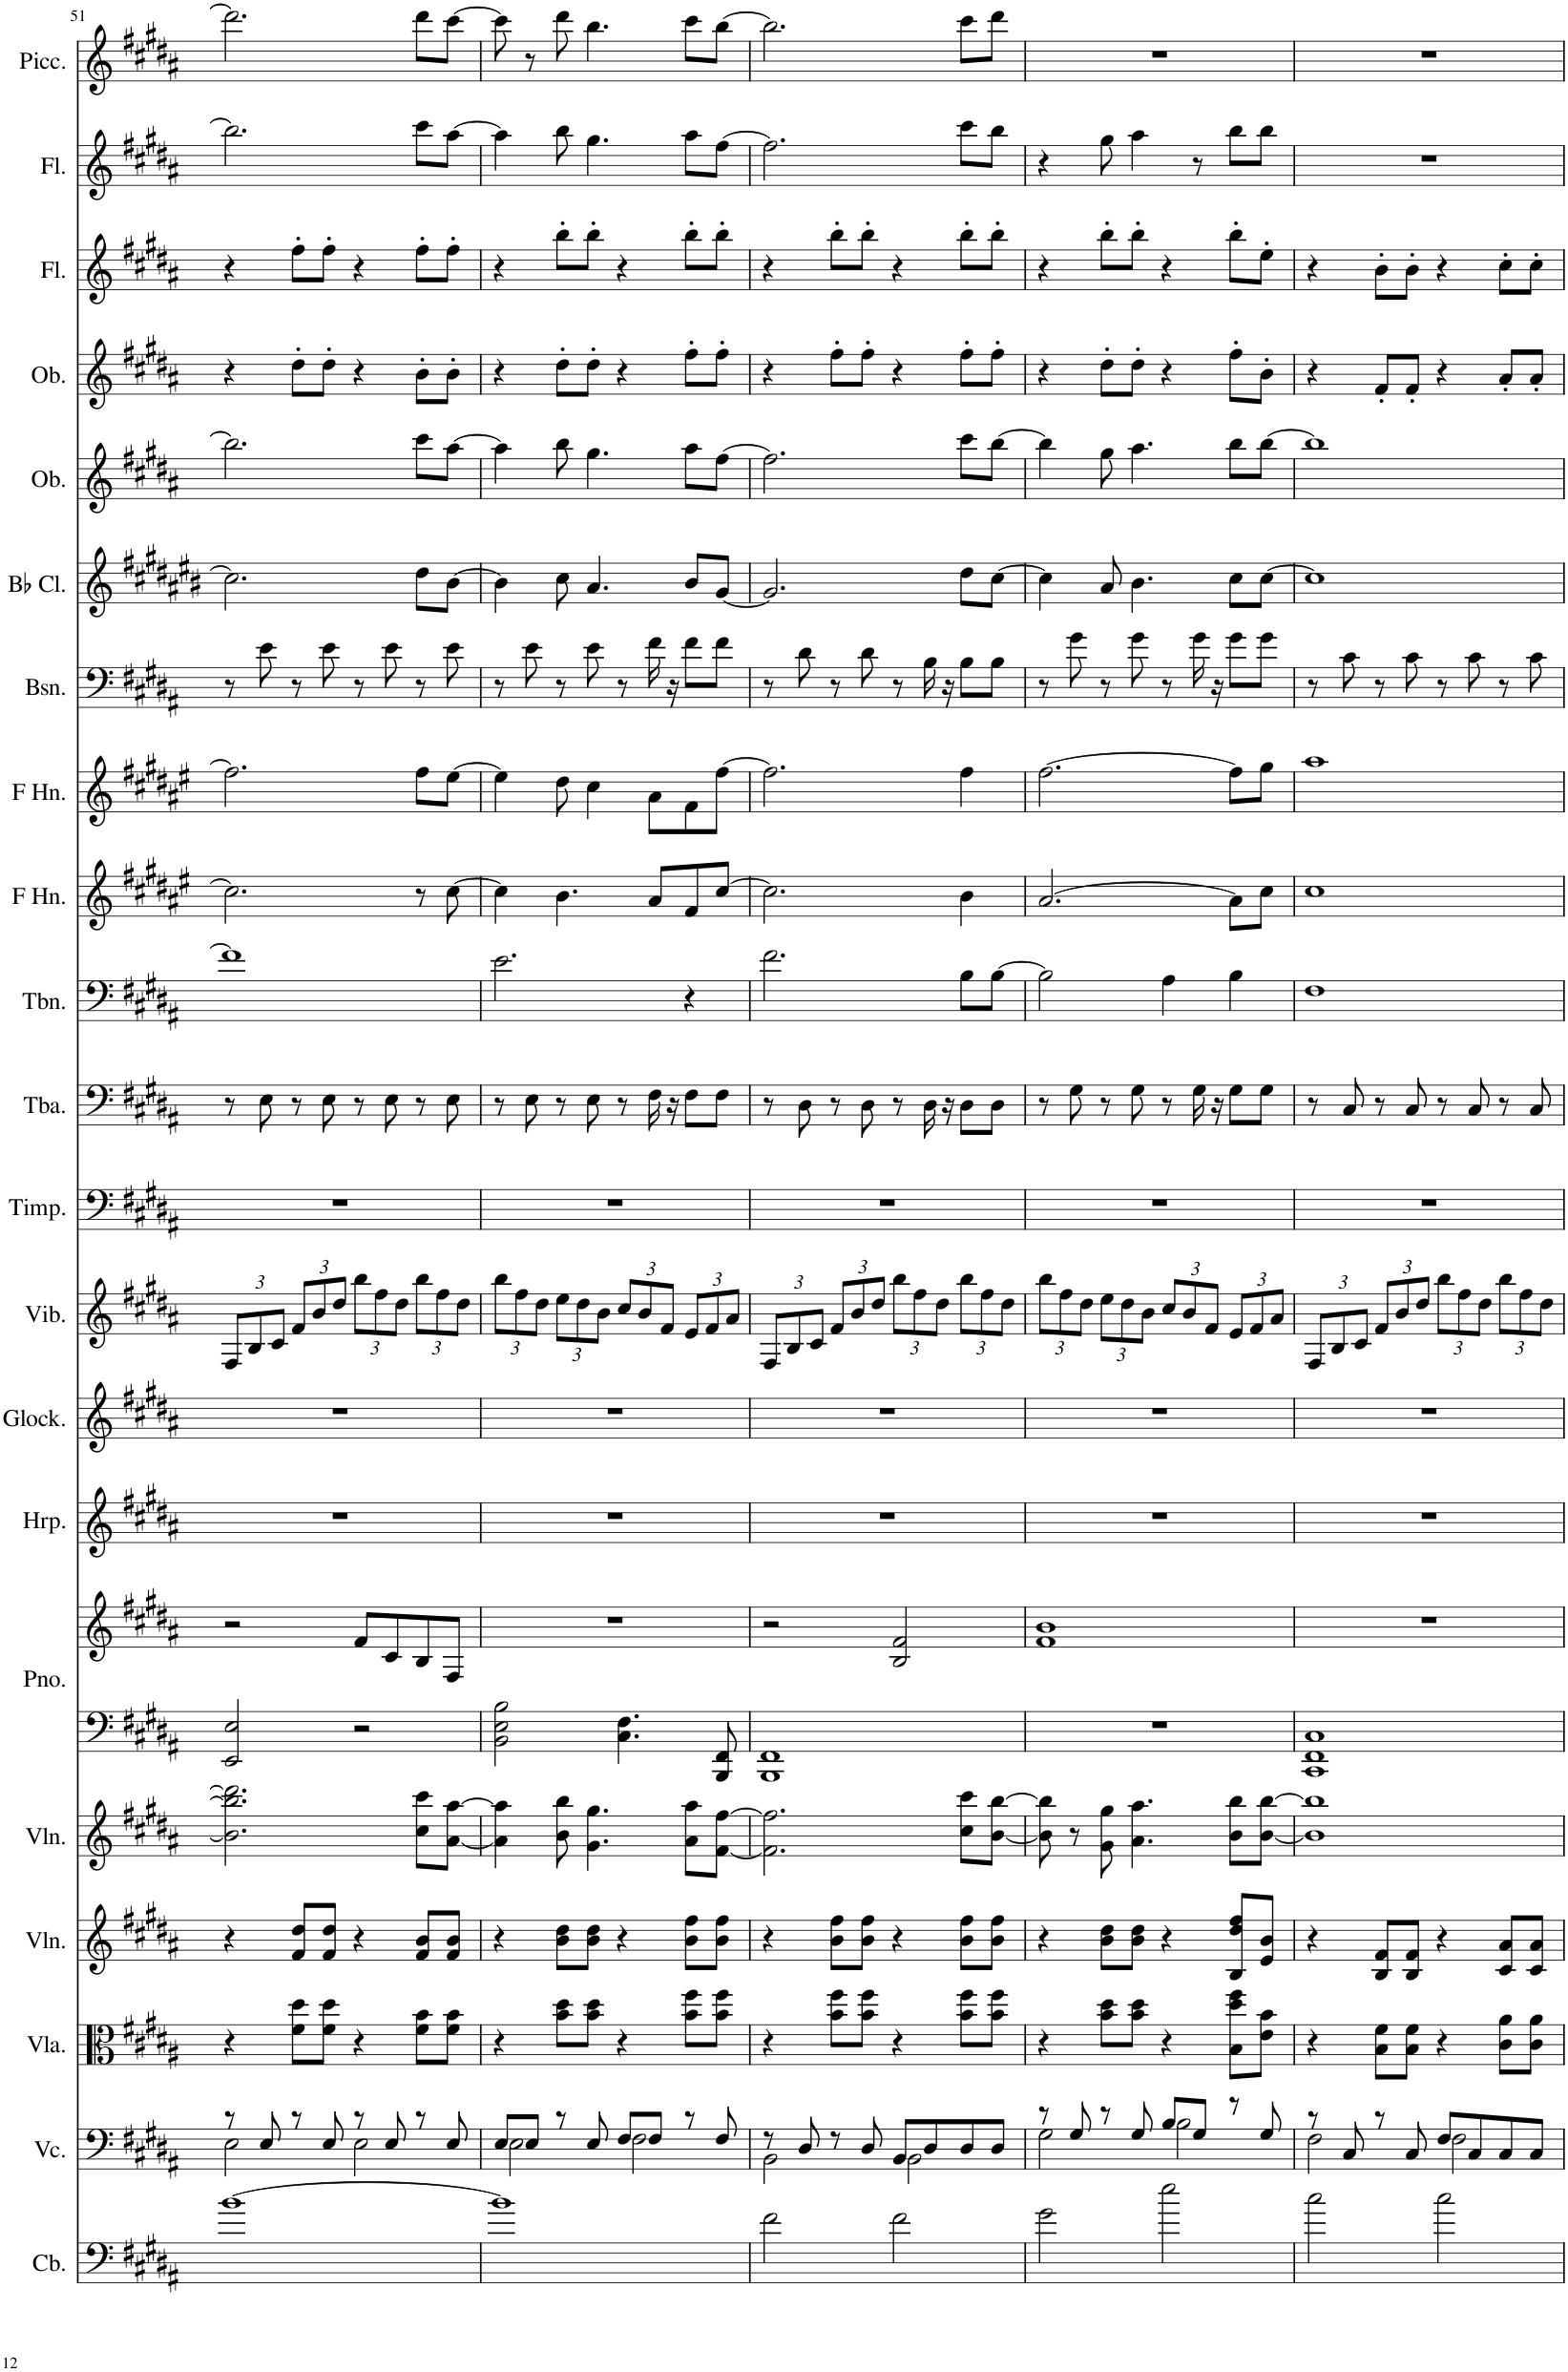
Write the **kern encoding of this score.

**kern	**kern	**kern	**kern	**kern	**kern	**kern	**kern	**kern	**kern	**kern	**kern	**kern	**kern	**kern	**kern	**kern	**kern	**kern	**kern	**kern	**kern
*part21	*part20	*part19	*part18	*part17	*part16	*part16	*part15	*part14	*part13	*part12	*part11	*part10	*part9	*part8	*part7	*part6	*part5	*part4	*part3	*part2	*part1
*staff22	*staff21	*staff20	*staff19	*staff18	*staff17	*staff16	*staff15	*staff14	*staff13	*staff12	*staff11	*staff10	*staff9	*staff8	*staff7	*staff6	*staff5	*staff4	*staff3	*staff2	*staff1
*I"Contrabass	*I"Violoncello	*I"Viola	*I"Violin	*I"Violin	*I"Piano	*	*I"Harp	*I"Glockenspiel	*I"Vibraphone	*I"Timpani	*I"Tuba	*I"Trombone	*I"Horn in F	*I"Horn in F	*I"Bassoon	*I"Bb Clarinet	*I"Oboe	*I"Oboe	*I"Flute	*I"Flute	*I"Piccolo
*I'Cb.	*I'Vc.	*I'Vla.	*I'Vln.	*I'Vln.	*I'Pno.	*	*I'Hrp.	*I'Glock.	*I'Vib.	*I'Timp.	*I'Tba.	*I'Tbn.	*	*	*I'Bsn.	*I'Bb Cl.	*I'Ob.	*I'Ob.	*I'Fl.	*I'Fl.	*I'Picc.
!!LO:PB:g=z
*clefF4	*clefF4	*clefC3	*clefG2	*clefG2	*clefF4	*clefG2	*clefG2	*clefG2	*clefG2	*clefF4	*clefF4	*clefF4	*clefG2	*clefG2	*clefF4	*clefG2	*clefG2	*clefG2	*clefG2	*clefG2	*clefG2
*Trd7c12	*	*	*	*	*	*	*	*Trd-14c-24	*	*	*	*	*Trd4c7	*Trd4c7	*	*Trd1c2	*	*	*	*	*Trd-7c-12
*k[f#c#g#d#a#]	*k[f#c#g#d#a#]	*k[f#c#g#d#a#]	*k[f#c#g#d#a#]	*k[f#c#g#d#a#]	*k[f#c#g#d#a#]	*k[f#c#g#d#a#]	*k[f#c#g#d#a#]	*k[f#c#g#d#a#]	*k[f#c#g#d#a#]	*k[f#c#g#d#a#]	*k[f#c#g#d#a#]	*k[f#c#g#d#a#]	*k[f#c#g#d#a#e#]	*k[f#c#g#d#a#e#]	*k[f#c#g#d#a#]	*k[f#c#g#d#a#e#b#]	*k[f#c#g#d#a#]	*k[f#c#g#d#a#]	*k[f#c#g#d#a#]	*k[f#c#g#d#a#]	*k[f#c#g#d#a#]
*M4/4	*M4/4	*M4/4	*M4/4	*M4/4	*M4/4	*M4/4	*M4/4	*M4/4	*M4/4	*M4/4	*M4/4	*M4/4	*M4/4	*M4/4	*M4/4	*M4/4	*M4/4	*M4/4	*M4/4	*M4/4	*M4/4
=51	=51	=51	=51	=51	=51	=51	=51	=51	=51	=51	=51	=51	=51	=51	=51	=51	=51	=51	=51	=51	=51
*	*^	*	*	*	*	*	*	*	*	*	*	*	*	*	*	*	*	*	*	*	*
*	*	*	*	*	*	*	*	*	*	*Xbrackettup	*	*	*	*	*	*	*	*	*	*	*	*
[1b	8r	2E\	4r	4r	2.b\] 2.bb\] 2.ddd#\]	2EE/ 2E/	2r	1r	1r	12F#/L	1r	8r	1f#]	2.cc#\]	2.ff#\]	8r	2.cc#\]	2.bb\]	4r	4r	2.bb\]	2.ddd#\]
.	.	.	.	.	.	.	.	.	.	12B/	.	.	.	.	.	.	.	.	.	.	.	.
.	8E/	.	.	.	.	.	.	.	.	.	.	8E\	.	.	.	8e\	.	.	.	.	.	.
.	.	.	.	.	.	.	.	.	.	12c#/J	.	.	.	.	.	.	.	.	.	.	.	.
.	8r	.	8f#\ 8dd#\L	8f#/ 8dd#/L	.	.	.	.	.	12f#/L	.	8r	.	.	.	8r	.	.	8dd#'\L	8ff#'\L	.	.
.	.	.	.	.	.	.	.	.	.	12b/	.	.	.	.	.	.	.	.	.	.	.	.
.	8E/	.	8f#\ 8dd#\J	8f#/ 8dd#/J	.	.	.	.	.	.	.	8E\	.	.	.	8e\	.	.	8dd#'\J	8ff#'\J	.	.
.	.	.	.	.	.	.	.	.	.	12dd#/J	.	.	.	.	.	.	.	.	.	.	.	.
.	8r	2E\	4r	4r	.	2r	8f#/L	.	.	12bb\L	.	8r	.	.	.	8r	.	.	4r	4r	.	.
.	.	.	.	.	.	.	.	.	.	12ff#\	.	.	.	.	.	.	.	.	.	.	.	.
.	8E/	.	.	.	.	.	8c#/	.	.	.	.	8E\	.	.	.	8e\	.	.	.	.	.	.
.	.	.	.	.	.	.	.	.	.	12dd#\J	.	.	.	.	.	.	.	.	.	.	.	.
.	8r	.	8f#\ 8b\L	8f#/ 8b/L	8cc#\ 8ccc#\L	.	8B/	.	.	12bb\L	.	8r	.	8r	8ff#\L	8r	8dd#\L	8ccc#\L	8b'\L	8ff#'\L	8ccc#\L	8ddd#\L
.	.	.	.	.	.	.	.	.	.	12ff#\	.	.	.	.	.	.	.	.	.	.	.	.
.	8E/	.	8f#\ 8b\J	8f#/ 8b/J	[8a#\ [8aa#\J	.	8F#/J	.	.	.	.	8E\	.	[8cc#\	[8ee#\J	8e\	[8b#\J	[8aa#\J	8b'\J	8ff#'\J	[8aa#\J	[8ccc#\J
.	.	.	.	.	.	.	.	.	.	12dd#\J	.	.	.	.	.	.	.	.	.	.	.	.
=52	=52	=52	=52	=52	=52	=52	=52	=52	=52	=52	=52	=52	=52	=52	=52	=52	=52	=52	=52	=52	=52	=52
1b]	8E/L	2E\	4r	4r	4a#\] 4aa#\]	2BB\ 2E\ 2B\	1r	1r	1r	12bb\L	1r	8r	2.e\	4cc#\]	4ee#\]	8r	4b#\]	4aa#\]	4r	4r	4aa#\]	8ccc#\]
.	.	.	.	.	.	.	.	.	.	12ff#\	.	.	.	.	.	.	.	.	.	.	.	.
.	8E/J	.	.	.	.	.	.	.	.	.	.	8E\	.	.	.	8e\	.	.	.	.	.	8r
.	.	.	.	.	.	.	.	.	.	12dd#\J	.	.	.	.	.	.	.	.	.	.	.	.
.	8r	.	8b\ 8dd#\L	8b\ 8dd#\L	8b\ 8bb\	.	.	.	.	12ee\L	.	8r	.	4.b\	8dd#\	8r	8cc#\	8bb\	8dd#'\L	8bb'\L	8bb\	8ddd#\
.	.	.	.	.	.	.	.	.	.	12dd#\	.	.	.	.	.	.	.	.	.	.	.	.
.	8E/	.	8b\ 8dd#\J	8b\ 8dd#\J	4.g#\ 4.gg#\	.	.	.	.	.	.	8E\	.	.	4cc#\	8e\	4.a#/	4.gg#\	8dd#'\J	8bb'\J	4.gg#\	4.bb\
.	.	.	.	.	.	.	.	.	.	12b\J	.	.	.	.	.	.	.	.	.	.	.	.
.	8F#/L	2F#\	4r	4r	.	4.C#\ 4.F#\	.	.	.	12cc#/L	.	8r	.	.	.	8r	.	.	4r	4r	.	.
.	.	.	.	.	.	.	.	.	.	12b/	.	.	.	.	.	.	.	.	.	.	.	.
.	8F#/J	.	.	.	.	.	.	.	.	.	.	16F#\	.	8a#/L	8a#\L	16f#\	.	.	.	.	.	.
.	.	.	.	.	.	.	.	.	.	12f#/J	.	.	.	.	.	.	.	.	.	.	.	.
.	.	.	.	.	.	.	.	.	.	.	.	16r	.	.	.	16r	.	.	.	.	.	.
.	8r	.	8b\ 8ff#\L	8b\ 8ff#\L	8a#\ 8aa#\L	.	.	.	.	12e/L	.	8F#\L	4r	8f#/	8f#\	8f#\L	8b#/L	8aa#\L	8ff#'\L	8bb'\L	8aa#\L	8ccc#\L
.	.	.	.	.	.	.	.	.	.	12f#/	.	.	.	.	.	.	.	.	.	.	.	.
.	8F#/	.	8b\ 8ff#\J	8b\ 8ff#\J	[8f#\ [8ff#\J	8BBB/ 8FF#/	.	.	.	.	.	8F#\J	.	[8cc#/J	[8ff#\J	8f#\J	[8g#/J	[8ff#\J	8ff#'\J	8bb'\J	[8ff#\J	[8bb\J
.	.	.	.	.	.	.	.	.	.	12a#/J	.	.	.	.	.	.	.	.	.	.	.	.
=53	=53	=53	=53	=53	=53	=53	=53	=53	=53	=53	=53	=53	=53	=53	=53	=53	=53	=53	=53	=53	=53	=53
2f#\	8r	2BB\	4r	4r	2.f#\] 2.ff#\]	1BBB 1FF#	2r	1r	1r	12F#/L	1r	8r	2.f#\	2.cc#\]	2.ff#\]	8r	2.g#/]	2.ff#\]	4r	4r	2.ff#\]	2.bb\]
.	.	.	.	.	.	.	.	.	.	12B/	.	.	.	.	.	.	.	.	.	.	.	.
.	8D#/	.	.	.	.	.	.	.	.	.	.	8D#\	.	.	.	8d#\	.	.	.	.	.	.
.	.	.	.	.	.	.	.	.	.	12c#/J	.	.	.	.	.	.	.	.	.	.	.	.
.	8r	.	8b\ 8ff#\L	8b\ 8ff#\L	.	.	.	.	.	12f#/L	.	8r	.	.	.	8r	.	.	8ff#'\L	8bb'\L	.	.
.	.	.	.	.	.	.	.	.	.	12b/	.	.	.	.	.	.	.	.	.	.	.	.
.	8D#/	.	8b\ 8ff#\J	8b\ 8ff#\J	.	.	.	.	.	.	.	8D#\	.	.	.	8d#\	.	.	8ff#'\J	8bb'\J	.	.
.	.	.	.	.	.	.	.	.	.	12dd#/J	.	.	.	.	.	.	.	.	.	.	.	.
2f#\	8BB/L	2BB\	4r	4r	.	.	2B/ 2f#/	.	.	12bb\L	.	8r	.	.	.	8r	.	.	4r	4r	.	.
.	.	.	.	.	.	.	.	.	.	12ff#\	.	.	.	.	.	.	.	.	.	.	.	.
.	8D#/	.	.	.	.	.	.	.	.	.	.	16D#\	.	.	.	16B\	.	.	.	.	.	.
.	.	.	.	.	.	.	.	.	.	12dd#\J	.	.	.	.	.	.	.	.	.	.	.	.
.	.	.	.	.	.	.	.	.	.	.	.	16r	.	.	.	16r	.	.	.	.	.	.
.	8D#/	.	8b\ 8ff#\L	8b\ 8ff#\L	8cc#\ 8ccc#\L	.	.	.	.	12bb\L	.	8D#\L	8B\L	4b\	4ff#\	8B\L	8dd#\L	8ccc#\L	8ff#'\L	8bb'\L	8ccc#\L	8ccc#\L
.	.	.	.	.	.	.	.	.	.	12ff#\	.	.	.	.	.	.	.	.	.	.	.	.
.	8D#/J	.	8b\ 8ff#\J	8b\ 8ff#\J	[8b\ [8bb\J	.	.	.	.	.	.	8D#\J	[8B\J	.	.	8B\J	[8cc#\J	[8bb\J	8ff#'\J	8bb'\J	8bb\J	8ddd#\J
.	.	.	.	.	.	.	.	.	.	12dd#\J	.	.	.	.	.	.	.	.	.	.	.	.
=54	=54	=54	=54	=54	=54	=54	=54	=54	=54	=54	=54	=54	=54	=54	=54	=54	=54	=54	=54	=54	=54	=54
2g#\	8r	2G#\	4r	4r	8b\] 8bb\]	1r	1f# 1b	1r	1r	12bb\L	1r	8r	2B\]	[2.a#/	[2.ff#\	8r	4cc#\]	4bb\]	4r	4r	4r	1r
.	.	.	.	.	.	.	.	.	.	12ff#\	.	.	.	.	.	.	.	.	.	.	.	.
.	8G#/	.	.	.	8r	.	.	.	.	.	.	8G#\	.	.	.	8g#\	.	.	.	.	.	.
.	.	.	.	.	.	.	.	.	.	12dd#\J	.	.	.	.	.	.	.	.	.	.	.	.
.	8r	.	8b\ 8dd#\L	8b\ 8dd#\L	8g#\ 8gg#\	.	.	.	.	12ee\L	.	8r	.	.	.	8r	8a#/	8gg#\	8dd#'\L	8bb'\L	8gg#\	.
.	.	.	.	.	.	.	.	.	.	12dd#\	.	.	.	.	.	.	.	.	.	.	.	.
.	8G#/	.	8b\ 8dd#\J	8b\ 8dd#\J	4.a#\ 4.aa#\	.	.	.	.	.	.	8G#\	.	.	.	8g#\	4.b#\	4.aa#\	8dd#'\J	8bb'\J	4aa#\	.
.	.	.	.	.	.	.	.	.	.	12b\J	.	.	.	.	.	.	.	.	.	.	.	.
2ee\	8B/L	2B\	4r	4r	.	.	.	.	.	12cc#/L	.	8r	4A#\	.	.	8r	.	.	4r	4r	.	.
.	.	.	.	.	.	.	.	.	.	12b/	.	.	.	.	.	.	.	.	.	.	.	.
.	8G#/J	.	.	.	.	.	.	.	.	.	.	16G#\	.	.	.	16g#\	.	.	.	.	8r	.
.	.	.	.	.	.	.	.	.	.	12f#/J	.	.	.	.	.	.	.	.	.	.	.	.
.	.	.	.	.	.	.	.	.	.	.	.	16r	.	.	.	16r	.	.	.	.	.	.
.	8r	.	8B\ 8dd#\ 8ff#\L	8B/ 8dd#/ 8ff#/L	8b\ 8bb\L	.	.	.	.	12e/L	.	8G#\L	4B\	8a#\L]	8ff#\L]	8g#\L	8cc#\L	8bb\L	8ff#'\L	8bb'\L	8bb\L	.
.	.	.	.	.	.	.	.	.	.	12f#/	.	.	.	.	.	.	.	.	.	.	.	.
.	8G#/	.	8e\ 8b\J	8e/ 8b/J	[8b\ [8bb\J	.	.	.	.	.	.	8G#\J	.	8cc#\J	8gg#\J	8g#\J	[8cc#\J	[8bb\J	8b'\J	8ee'\J	8bb\J	.
.	.	.	.	.	.	.	.	.	.	12a#/J	.	.	.	.	.	.	.	.	.	.	.	.
=55	=55	=55	=55	=55	=55	=55	=55	=55	=55	=55	=55	=55	=55	=55	=55	=55	=55	=55	=55	=55	=55	=55
2cc#\	8r	2F#\	4r	4r	1b] 1bb]	1CC# 1FF# 1C#	1r	1r	1r	12F#/L	1r	8r	1F#	1cc#	1aa#	8r	1cc#]	1bb]	4r	4r	1r	1r
.	.	.	.	.	.	.	.	.	.	12B/	.	.	.	.	.	.	.	.	.	.	.	.
.	8C#/	.	.	.	.	.	.	.	.	.	.	8C#/	.	.	.	8c#\	.	.	.	.	.	.
.	.	.	.	.	.	.	.	.	.	12c#/J	.	.	.	.	.	.	.	.	.	.	.	.
.	8r	.	8B\ 8f#\L	8B/ 8f#/L	.	.	.	.	.	12f#/L	.	8r	.	.	.	8r	.	.	8f#'/L	8b'\L	.	.
.	.	.	.	.	.	.	.	.	.	12b/	.	.	.	.	.	.	.	.	.	.	.	.
.	8C#/	.	8B\ 8f#\J	8B/ 8f#/J	.	.	.	.	.	.	.	8C#/	.	.	.	8c#\	.	.	8f#'/J	8b'\J	.	.
.	.	.	.	.	.	.	.	.	.	12dd#/J	.	.	.	.	.	.	.	.	.	.	.	.
2cc#\	8F#/L	2F#\	4r	4r	.	.	.	.	.	12bb\L	.	8r	.	.	.	8r	.	.	4r	4r	.	.
.	.	.	.	.	.	.	.	.	.	12ff#\	.	.	.	.	.	.	.	.	.	.	.	.
.	8C#/	.	.	.	.	.	.	.	.	.	.	8C#/	.	.	.	8c#\	.	.	.	.	.	.
.	.	.	.	.	.	.	.	.	.	12dd#\J	.	.	.	.	.	.	.	.	.	.	.	.
.	8C#/	.	8c#\ 8a#\L	8c#/ 8a#/L	.	.	.	.	.	12bb\L	.	8r	.	.	.	8r	.	.	8a#'/L	8cc#'\L	.	.
.	.	.	.	.	.	.	.	.	.	12ff#\	.	.	.	.	.	.	.	.	.	.	.	.
.	8C#/J	.	8c#\ 8a#\J	8c#/ 8a#/J	.	.	.	.	.	.	.	8C#/	.	.	.	8c#\	.	.	8a#'/J	8cc#'\J	.	.
.	.	.	.	.	.	.	.	.	.	12dd#\J	.	.	.	.	.	.	.	.	.	.	.	.
*	*v	*v	*	*	*	*	*	*	*	*	*	*	*	*	*	*	*	*	*	*	*	*
=	=	=	=	=	=	=	=	=	=	=	=	=	=	=	=	=	=	=	=	=	=
*-	*-	*-	*-	*-	*-	*-	*-	*-	*-	*-	*-	*-	*-	*-	*-	*-	*-	*-	*-	*-	*-
